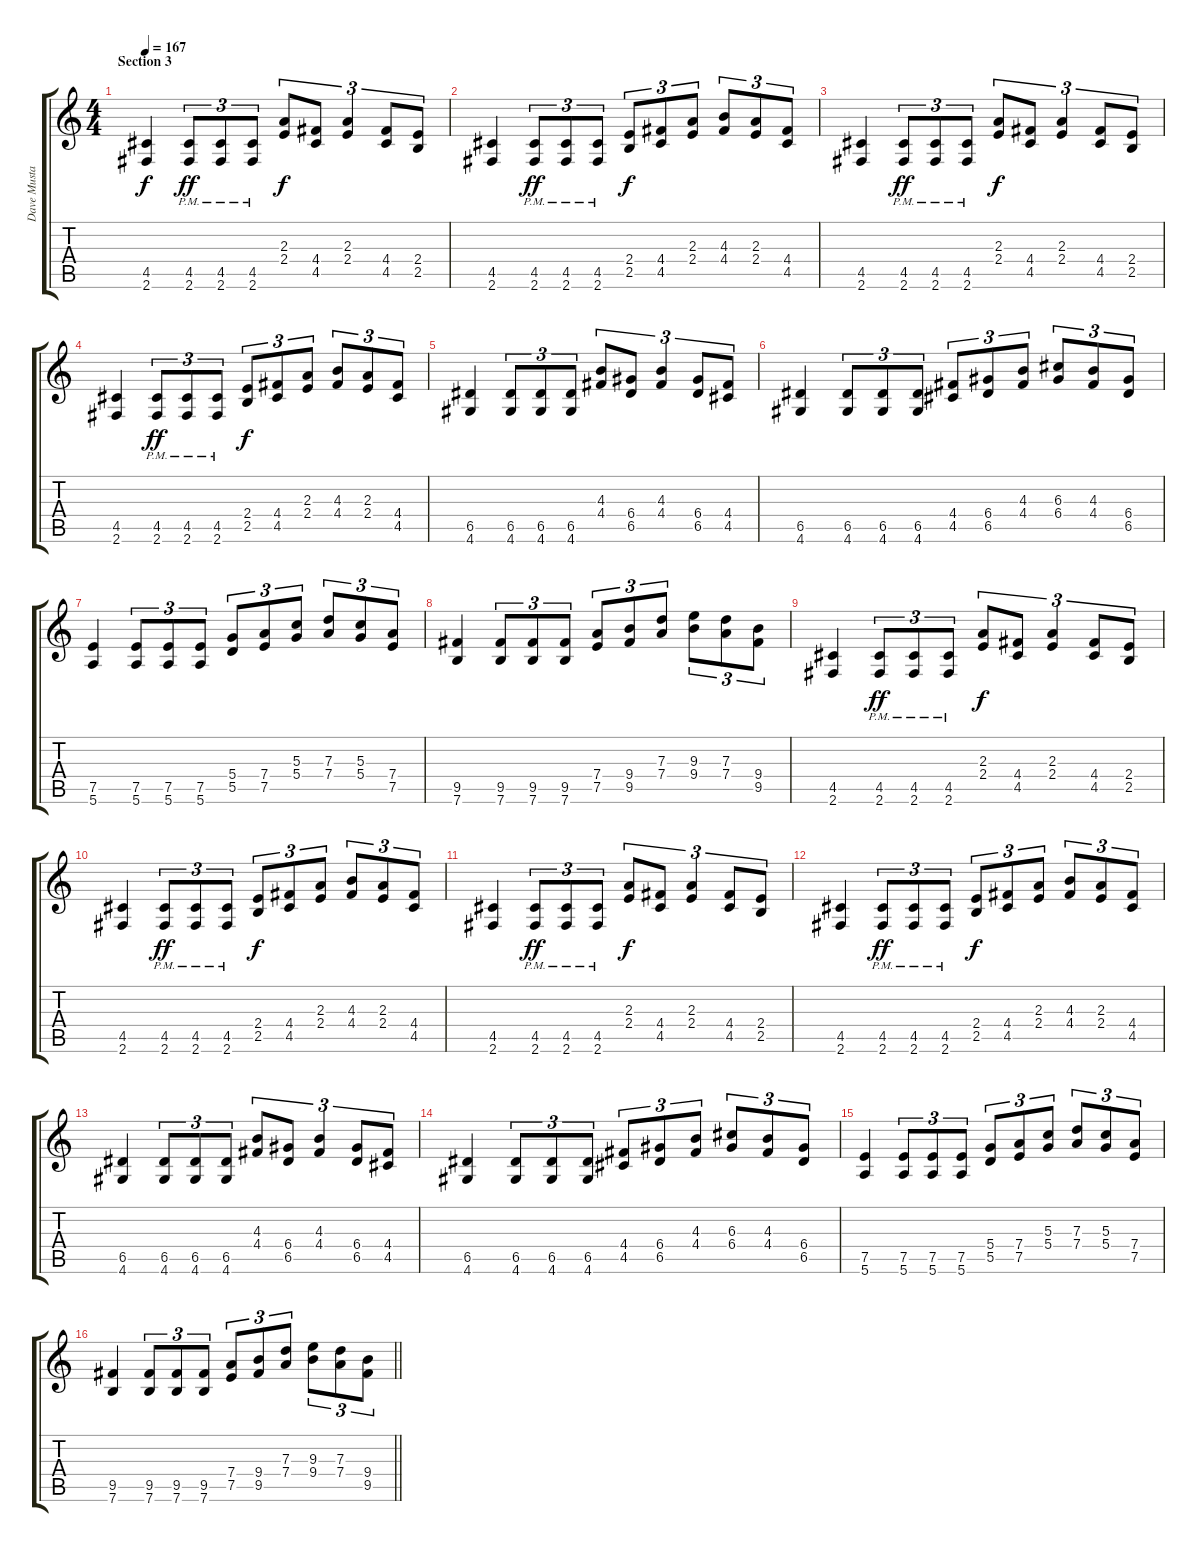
\track ("Dave Mustaine" "Dave Musta") {instrument distortionguitar}
\staff {score tabs}
\tuning (E4 B3 G3 D3 A2 E2) {hide}
\ts (4 4)
\section ("" "Section 3")
\tempo 167
\clef g2
\ks c
(4.5 2.6).4{dy f} (4.5{pm} 2.6{pm}).8{tu (3 2) dy ff} (4.5{pm} 2.6{pm}).8{tu (3 2)} (4.5{pm} 2.6{pm}).8{tu (3 2)} (2.3 2.4).8{tu (3 2) dy f} (4.4 4.5).8{tu (3 2)} (2.3 2.4).4{tu (3 2)} (4.4 4.5).8{tu (3 2)} (2.4 2.5).8{tu (3 2)} |
(4.5 2.6).4 (4.5{pm} 2.6{pm}).8{tu (3 2) dy ff} (4.5{pm} 2.6{pm}).8{tu (3 2)} (4.5{pm} 2.6{pm}).8{tu (3 2)} (2.4 2.5).8{tu (3 2) dy f} (4.4 4.5).8{tu (3 2)} (2.3 2.4).8{tu (3 2)} (4.3 4.4).8{tu (3 2)} (2.3 2.4).8{tu (3 2)} (4.4 4.5).8{tu (3 2)} |
(4.5 2.6).4 (4.5{pm} 2.6{pm}).8{tu (3 2) dy ff} (4.5{pm} 2.6{pm}).8{tu (3 2)} (4.5{pm} 2.6{pm}).8{tu (3 2)} (2.3 2.4).8{tu (3 2) dy f} (4.4 4.5).8{tu (3 2)} (2.3 2.4).4{tu (3 2)} (4.4 4.5).8{tu (3 2)} (2.4 2.5).8{tu (3 2)} |
(4.5 2.6).4 (4.5{pm} 2.6{pm}).8{tu (3 2) dy ff} (4.5{pm} 2.6{pm}).8{tu (3 2)} (4.5{pm} 2.6{pm}).8{tu (3 2)} (2.4 2.5).8{tu (3 2) dy f} (4.4 4.5).8{tu (3 2)} (2.3 2.4).8{tu (3 2)} (4.3 4.4).8{tu (3 2)} (2.3 2.4).8{tu (3 2)} (4.4 4.5).8{tu (3 2)} |
(6.5 4.6).4 (6.5 4.6).8{tu (3 2)} (6.5 4.6).8{tu (3 2)} (6.5 4.6).8{tu (3 2)} (4.3 4.4).8{tu (3 2)} (6.4 6.5).8{tu (3 2)} (4.3 4.4).4{tu (3 2)} (6.4 6.5).8{tu (3 2)} (4.4 4.5).8{tu (3 2)} |
(6.5 4.6).4 (6.5 4.6).8{tu (3 2)} (6.5 4.6).8{tu (3 2)} (6.5 4.6).8{tu (3 2)} (4.4 4.5).8{tu (3 2)} (6.4 6.5).8{tu (3 2)} (4.3 4.4).8{tu (3 2)} (6.3 6.4).8{tu (3 2)} (4.3 4.4).8{tu (3 2)} (6.4 6.5).8{tu (3 2)} |
(7.5 5.6).4 (7.5 5.6).8{tu (3 2)} (7.5 5.6).8{tu (3 2)} (7.5 5.6).8{tu (3 2)} (5.4 5.5).8{tu (3 2)} (7.4 7.5).8{tu (3 2)} (5.3 5.4).8{tu (3 2)} (7.3 7.4).8{tu (3 2)} (5.3 5.4).8{tu (3 2)} (7.4 7.5).8{tu (3 2)} |
(9.5 7.6).4 (9.5 7.6).8{tu (3 2)} (9.5 7.6).8{tu (3 2)} (9.5 7.6).8{tu (3 2)} (7.4 7.5).8{tu (3 2)} (9.4 9.5).8{tu (3 2)} (7.3 7.4).8{tu (3 2)} (9.3 9.4).8{tu (3 2)} (7.3 7.4).8{tu (3 2)} (9.4 9.5).8{tu (3 2)} |
(4.5 2.6).4 (4.5{pm} 2.6{pm}).8{tu (3 2) dy ff} (4.5{pm} 2.6{pm}).8{tu (3 2)} (4.5{pm} 2.6{pm}).8{tu (3 2)} (2.3 2.4).8{tu (3 2) dy f} (4.4 4.5).8{tu (3 2)} (2.3 2.4).4{tu (3 2)} (4.4 4.5).8{tu (3 2)} (2.4 2.5).8{tu (3 2)} |
(4.5 2.6).4 (4.5{pm} 2.6{pm}).8{tu (3 2) dy ff} (4.5{pm} 2.6{pm}).8{tu (3 2)} (4.5{pm} 2.6{pm}).8{tu (3 2)} (2.4 2.5).8{tu (3 2) dy f} (4.4 4.5).8{tu (3 2)} (2.3 2.4).8{tu (3 2)} (4.3 4.4).8{tu (3 2)} (2.3 2.4).8{tu (3 2)} (4.4 4.5).8{tu (3 2)} |
(4.5 2.6).4 (4.5{pm} 2.6{pm}).8{tu (3 2) dy ff} (4.5{pm} 2.6{pm}).8{tu (3 2)} (4.5{pm} 2.6{pm}).8{tu (3 2)} (2.3 2.4).8{tu (3 2) dy f} (4.4 4.5).8{tu (3 2)} (2.3 2.4).4{tu (3 2)} (4.4 4.5).8{tu (3 2)} (2.4 2.5).8{tu (3 2)} |
(4.5 2.6).4 (4.5{pm} 2.6{pm}).8{tu (3 2) dy ff} (4.5{pm} 2.6{pm}).8{tu (3 2)} (4.5{pm} 2.6{pm}).8{tu (3 2)} (2.4 2.5).8{tu (3 2) dy f} (4.4 4.5).8{tu (3 2)} (2.3 2.4).8{tu (3 2)} (4.3 4.4).8{tu (3 2)} (2.3 2.4).8{tu (3 2)} (4.4 4.5).8{tu (3 2)} |
(6.5 4.6).4 (6.5 4.6).8{tu (3 2)} (6.5 4.6).8{tu (3 2)} (6.5 4.6).8{tu (3 2)} (4.3 4.4).8{tu (3 2)} (6.4 6.5).8{tu (3 2)} (4.3 4.4).4{tu (3 2)} (6.4 6.5).8{tu (3 2)} (4.4 4.5).8{tu (3 2)} |
(6.5 4.6).4 (6.5 4.6).8{tu (3 2)} (6.5 4.6).8{tu (3 2)} (6.5 4.6).8{tu (3 2)} (4.4 4.5).8{tu (3 2)} (6.4 6.5).8{tu (3 2)} (4.3 4.4).8{tu (3 2)} (6.3 6.4).8{tu (3 2)} (4.3 4.4).8{tu (3 2)} (6.4 6.5).8{tu (3 2)} |
(7.5 5.6).4 (7.5 5.6).8{tu (3 2)} (7.5 5.6).8{tu (3 2)} (7.5 5.6).8{tu (3 2)} (5.4 5.5).8{tu (3 2)} (7.4 7.5).8{tu (3 2)} (5.3 5.4).8{tu (3 2)} (7.3 7.4).8{tu (3 2)} (5.3 5.4).8{tu (3 2)} (7.4 7.5).8{tu (3 2)} |
\barLineRight lightlight
(9.5 7.6).4 (9.5 7.6).8{tu (3 2)} (9.5 7.6).8{tu (3 2)} (9.5 7.6).8{tu (3 2)} (7.4 7.5).8{tu (3 2)} (9.4 9.5).8{tu (3 2)} (7.3 7.4).8{tu (3 2)} (9.3 9.4).8{tu (3 2)} (7.3 7.4).8{tu (3 2)} (9.4 9.5).8{tu (3 2)}
